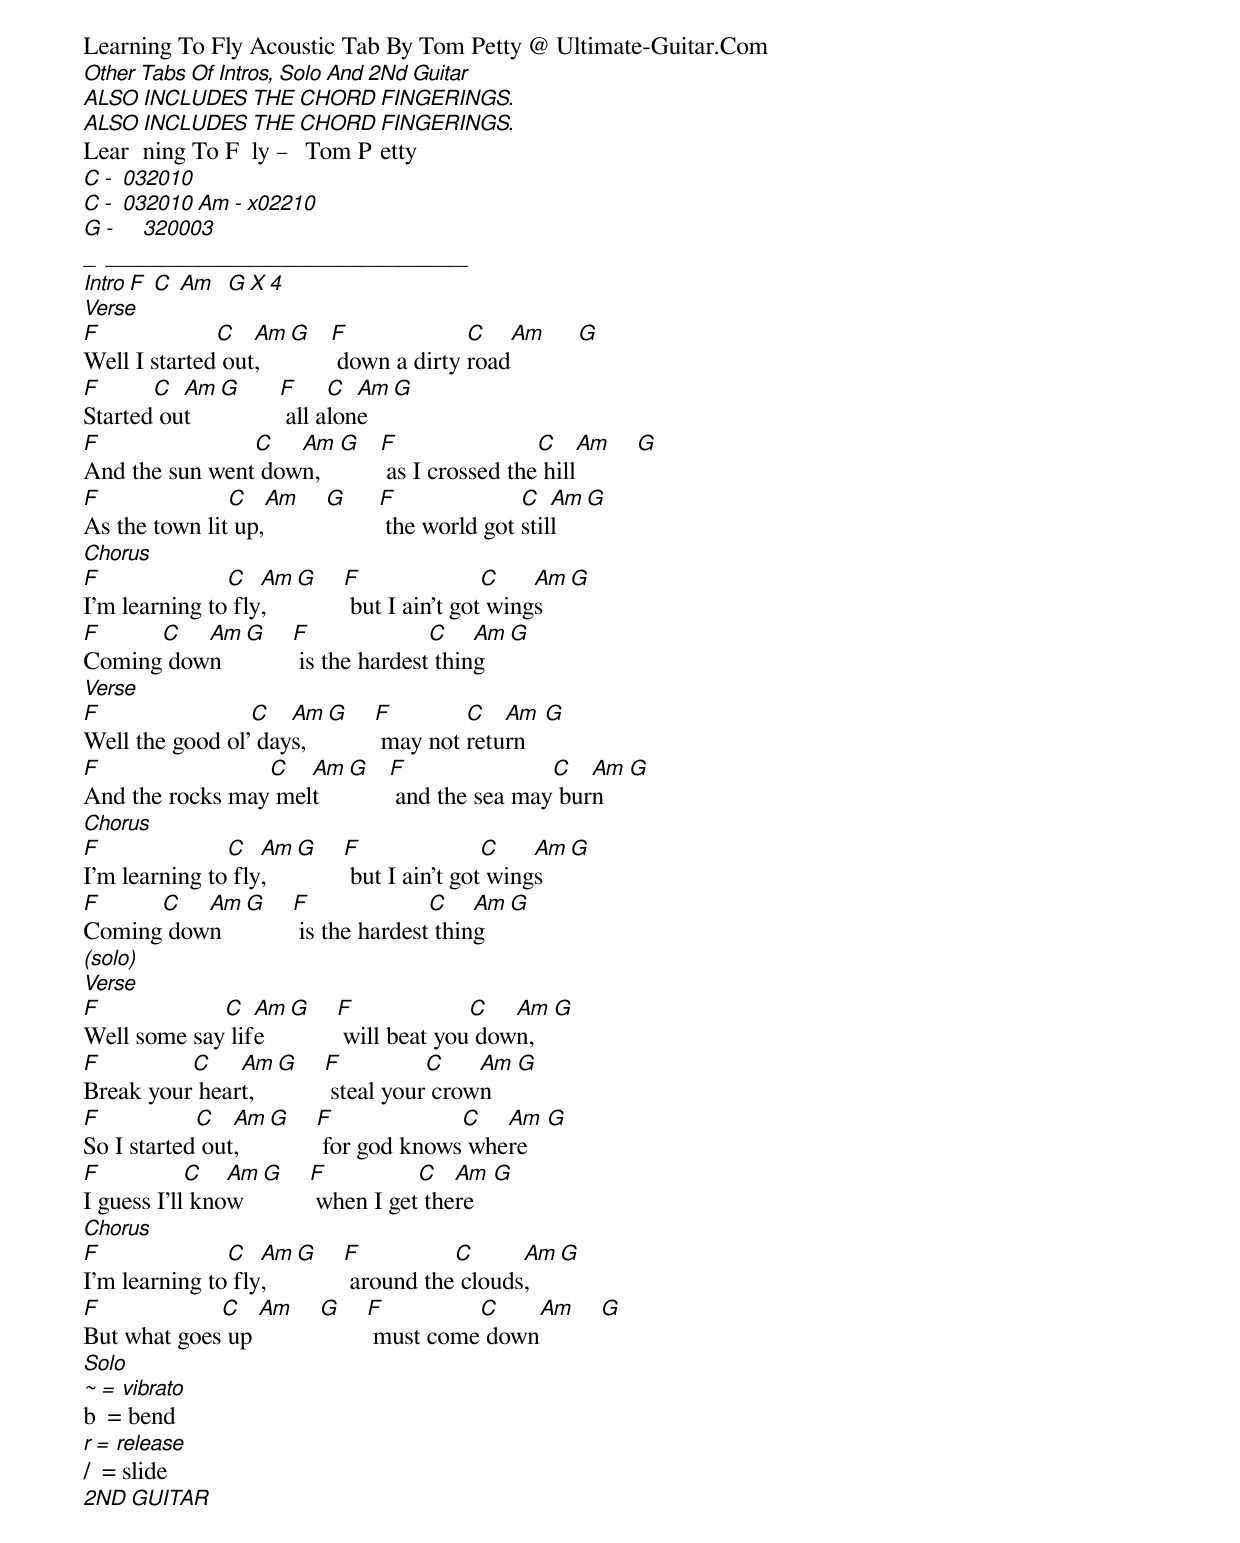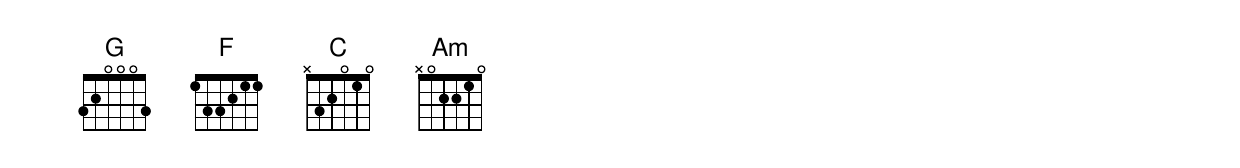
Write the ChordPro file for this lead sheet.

Learning To Fly Acoustic Tab By Tom Petty @ Ultimate-Guitar.Com
[Other Tabs Of Intros, Solo And 2Nd Guitar]
[ALSO INCLUDES THE CHORD FINGERINGS.]
[ALSO]Lear[INCLUDES]ning To F[THE]ly –[CHORD] Tom P[FINGERINGS.]etty
[C -  032010]
[C -  032010][Am - x02210]
[G]_[-]___[320003]__________________________
[Intro F  C  Am   G X 4]
[Verse]
[F]Well I started[C] out[Am],   [G]   [F] down a dirty [C]road[Am]     [G]
[F]Started[C] ou[Am]t    [G]      [F] all a[C]lon[Am]e    [G]
[F]And the sun went[C] dow[Am]n,   [G]   [F] as I crossed the[C] hill[Am]    [G]
[F]As the town lit[C] up,[Am]    [G]     [F] the world got [C]stil[Am]l   [G]
[Chorus]
[F]I’m learning to[C] fly[Am],   [G]    [F] but I ain’t got[C] wing[Am]s   [G]
[F]Coming[C] dow[Am]n   [G]    [F] is the hardest[C] thin[Am]g   [G]
[Verse]
[F]Well the good ol’[C] day[Am]s,  [G]    [F] may not [C]retu[Am]rn   [G]
[F]And the rocks may[C] mel[Am]t   [G]   [F] and the sea may[C] bur[Am]n    [G]
[Chorus]
[F]I’m learning to[C] fly[Am],   [G]    [F] but I ain’t got[C] wing[Am]s   [G]
[F]Coming[C] dow[Am]n   [G]    [F] is the hardest[C] thin[Am]g   [G]
[(solo)]
[Verse]
[F]Well some say[C] lif[Am]e   [G]    [F] will beat you[C] dow[Am]n,   [G]
[F]Break your[C] hear[Am]t,  [G]    [F] steal your[C] crow[Am]n    [G]
[F]So I started[C] out[Am],   [G]    [F] for god knows[C] whe[Am]re   [G]
[F]I guess I’ll[C] kno[Am]w   [G]    [F] when I get[C] the[Am]re   [G]
[Chorus]
[F]I’m learning to[C] fly[Am],   [G]    [F] around the[C] clouds[Am],   [G]
[F]But what goes[C] up [Am]    [G]    [F] must come[C] down[Am]    [G]
[Solo]
[~]b[=] =[vibrato] bend
[r]/[=] =[release] slide
[2ND GUITAR]
